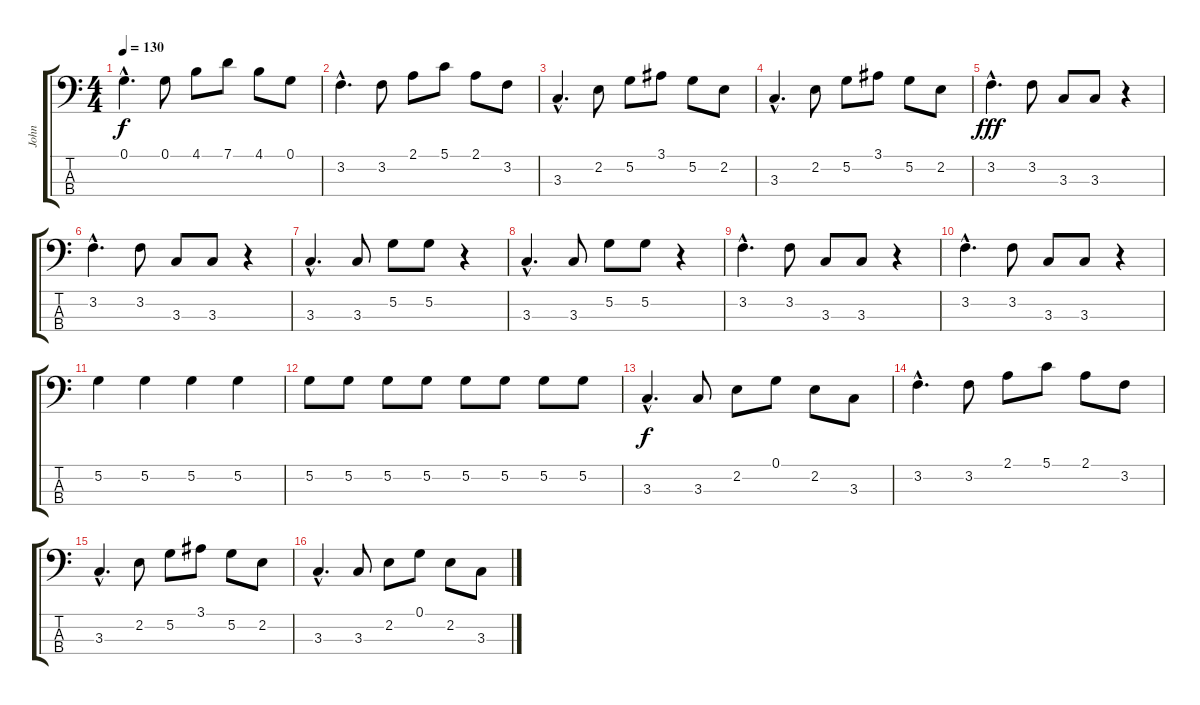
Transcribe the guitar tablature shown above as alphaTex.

\track ("John" "John") {instrument electricbasspick}
\staff {score tabs}
\tuning (G2 D2 A1 E1) {hide}
\ts (4 4)
\tempo 130
\clef f4
\ks c
0.1{hac}.4{d dy f} 0.1.8 4.1.8 7.1.8 4.1.8 0.1.8 |
3.2{hac}.4{d} 3.2.8 2.1.8 5.1.8 2.1.8 3.2.8 |
3.3{hac}.4{d} 2.2.8 5.2.8 3.1.8 5.2.8 2.2.8 |
3.3{hac}.4{d} 2.2.8 5.2.8 3.1.8 5.2.8 2.2.8 |
3.2{hac}.4{d dy fff} 3.2.8 3.3.8 3.3.8 r.4 |
3.2{hac}.4{d} 3.2.8 3.3.8 3.3.8 r.4 |
3.3{hac}.4{d} 3.3.8 5.2.8 5.2.8 r.4 |
3.3{hac}.4{d} 3.3.8 5.2.8 5.2.8 r.4 |
3.2{hac}.4{d} 3.2.8 3.3.8 3.3.8 r.4 |
3.2{hac}.4{d} 3.2.8 3.3.8 3.3.8 r.4 |
5.2.4 5.2.4 5.2.4 5.2.4 |
5.2.8 5.2.8 5.2.8 5.2.8 5.2.8 5.2.8 5.2.8 5.2.8 |
3.3{hac}.4{d dy f} 3.3.8 2.2.8 0.1.8 2.2.8 3.3.8 |
3.2{hac}.4{d} 3.2.8 2.1.8 5.1.8 2.1.8 3.2.8 |
3.3{hac}.4{d} 2.2.8 5.2.8 3.1.8 5.2.8 2.2.8 |
3.3{hac}.4{d} 3.3.8 2.2.8 0.1.8 2.2.8 3.3.8
